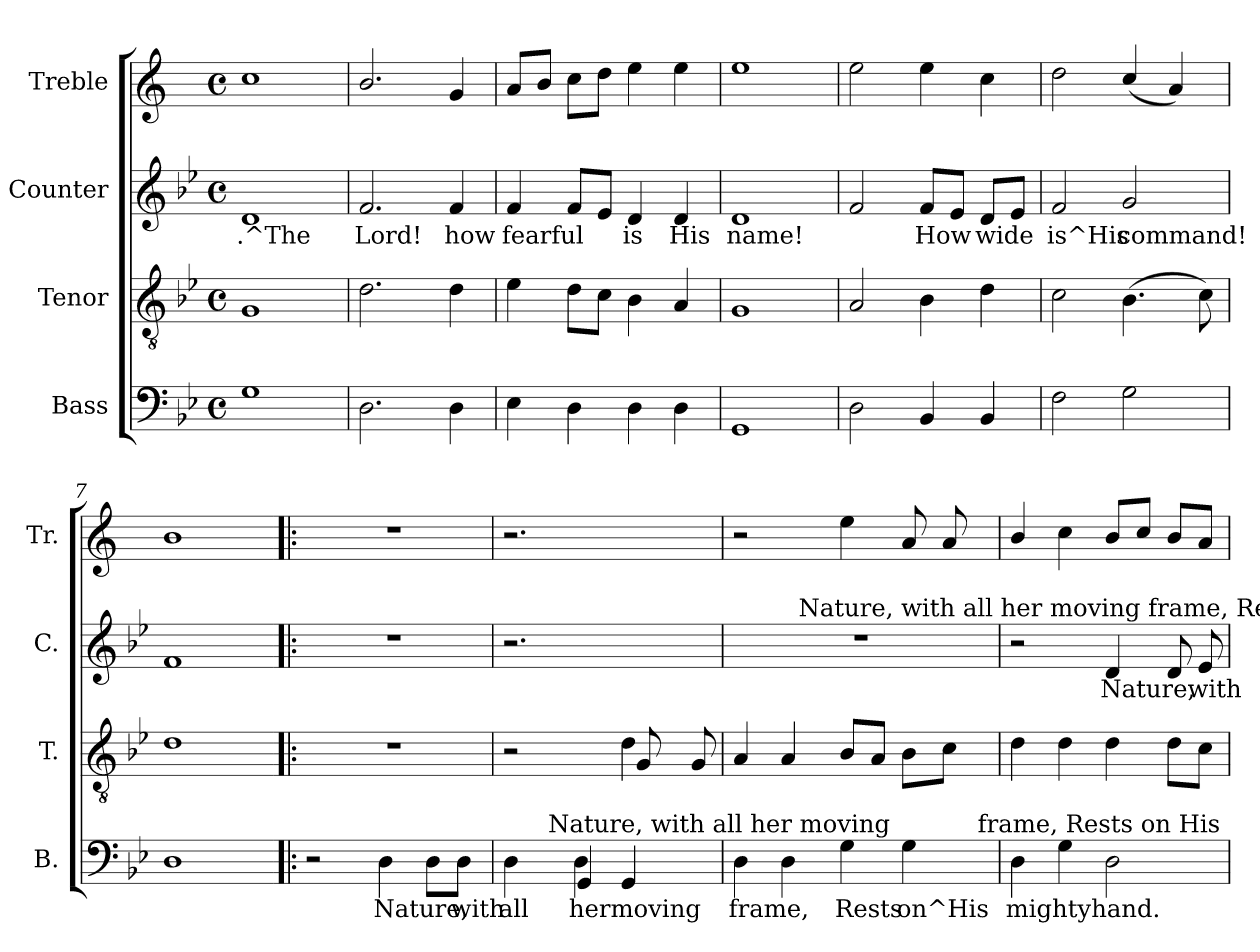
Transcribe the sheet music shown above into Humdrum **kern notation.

**kern	**text	**kern	**text	**kern	**text	**kern
*part4	*part4	*part3	*part3	*part2	*part2	*part1
*staff4	*staff4	*staff3	*staff3	*staff2	*staff2	*staff1
*I"Bass	*	*I"Tenor	*	*I"Counter	*	*I"Treble
*I'B.	*	*I'T.	*	*I'C.	*	*I'Tr.
!!LO:PB:g=z
*stria5	*	*stria5	*	*stria5	*	*stria5
*clefF4	*	*clefGv2	*	*clefG2	*	*clefG2
*	*	*	*	*	*	*ITrd1c2
*k[b-e-]	*	*k[b-e-]	*	*k[b-e-]	*	*k[b-e-]
*B-:	*	*B-:	*	*B-:	*	*B-:
*M4/4	*	*M4/4	*	*M4/4	*	*M4/4
*met(c)	*	*met(c)	*	*met(c)	*	*met(c)
=1	=1	=1	=1	=1	=1	=1
!	!LO:LY:b:cj	!	!LO:LY:b:cj	!	!LO:LY:b:rj	!
1G	.	1G	.	1d	.^The	1b-
=2	=2	=2	=2	=2	=2	=2
!	!LO:LY:b:cj	!	!LO:LY:b:cj	!	!LO:LY:b:rj	!
2.D\	.	2.d\	.	2.f/	Lord!	2.a/
!	!LO:LY:b:cj	!	!LO:LY:b:cj	!	!LO:LY:b:rj	!
4D\	.	4d\	.	4f/	how	4f/
=3	=3	=3	=3	=3	=3	=3
!	!LO:LY:b:cj	!	!LO:LY:b:cj	!	!LO:LY:b:rj	!
4E-\	.	4e-\	.	4f/	fearful	8g/L
.	.	.	.	.	.	8a/J
!	!LO:LY:b:cj	!	!LO:LY:b:cj	!	!LO:LY:b:rj	!
4D\	.	8d\L	.	8f/L	.	8b-\L
!	!	!	!LO:LY:b:cj	!	!LO:LY:b:rj	!
.	.	8c\J	.	8e-/J	.	8cc\J
!	!LO:LY:b:cj	!	!LO:LY:b:cj	!	!LO:LY:b:rj	!
4D\	.	4B-\	.	4d/	is	4dd\
!	!LO:LY:b:cj	!	!LO:LY:b:cj	!	!LO:LY:b:rj	!
4D<\	.	4A/	.	4d/	His	4dd\
=4	=4	=4	=4	=4	=4	=4
!	!LO:LY:b:cj	!	!LO:LY:b:cj	!	!LO:LY:b:rj	!
1GG	.	1G	.	1d	name!	1dd
=5	=5	=5	=5	=5	=5	=5
!	!LO:LY:b:cj	!	!LO:LY:b:cj	!	!LO:LY:b:rj	!
2D\	.	2A/	.	2f/	.	2dd>\
!	!LO:LY:b:cj	!	!LO:LY:b:cj	!	!LO:LY:b:rj	!
4BB-/	.	4B-\	.	8f/L	How	4dd\
!	!	!	!	!	!LO:LY:b:rj	!
.	.	.	.	8e-/J	.	.
!	!LO:LY:b:cj	!	!LO:LY:b:cj	!	!LO:LY:b:rj	!
4BB-/	.	4d\	.	8d/L	wide	4b-\
!	!	!	!	!	!LO:LY:b:rj	!
.	.	.	.	8e-/J	.	.
=6	=6	=6	=6	=6	=6	=6
!	!LO:LY:b:cj	!	!LO:LY:b:cj	!	!LO:LY:b:rj	!
2F\	.	2c\	.	2f/	is^His	2cc\
!	!LO:LY:b:cj	!	!LO:LY:b:cj	!	!LO:LY:b:rj	!
2G\	.	(>4.B-\	.	2g/	command!	(<4b-/
.	.	.	.	.	.	4g/)
!	!	!	!LO:LY:b:cj	!	!	!
.	.	8c\)	.	.	.	.
=7	=7	=7	=7	=7	=7	=7
!	!LO:LY:b:cj	!	!LO:LY:b:cj	!	!LO:LY:b:rj	!
1D	.	1d	.	1f	.	1a
=8!|:	=8!|:	=8!|:	=8!|:	=8!|:	=8!|:	=8!|:
2r	.	1r	.	1r	.	1r
!	!LO:LY:b:cj	!	!	!	!	!
4D\	Nature,	.	.	.	.	.
!	!LO:LY:b:cj	!	!	!	!	!
8D\L	.	.	.	.	.	.
!	!LO:LY:b:cj	!	!	!	!	!
8D\J	with	.	.	.	.	.
=9	=9	=9	=9	=9	=9	=9
!	!LO:LY:b:cj	!	!	!	!	!
*^	*	*^	*	*	*	*
*	*^	*	*	*	*	*	*	*
4D\	4ryy	8ryy	all	2r	2ryy	.	2.r	.	2.r
.	.	32ryy	.	.	.	.	.	.	.
!	!	!LO:TX:a:t=Nature, with all her moving	!	!	!	!	!	!	!
.	.	2ryy	.	.	.	.	.	.	.
!	!	!	!LO:LY:b:cj	!	!	!	!	!	!
4D\	4GG/	.	hermoving	.	.	.	.	.	.
!	!	!	!LO:LY:b:cj	!	!	!LO:LY:b:cj	!	!	!
4GG/	8ryy	.	.	4d\	8G/	.	.	.	.
.	4ryy	.	.	.	4ryy	.	.	.	.
.	.	8..ryy	.	.	.	.	.	.	.
!	!	!	!	!	!	!LO:LY:b:cj	!	!	!
8ryy	.	.	.	8G/	.	.	8ryy	.	8ryy
*	*	*	*	*v	*v	*	*	*	*
=10	=10	=10	=10	=10	=10	=10	=10	=10
!	!	!	!LO:LY:b:cj	!	!LO:LY:b:cj	!	!	!
*	*v	*v	*	*	*	*^	*	*
4D\	2ryy	frame,	4A/	.	1r	4ryy	.	2r
!	!	!LO:LY:b:cj	!	!LO:LY:b:cj	!	!	!	!
4D\	.	.	4A/	.	.	32.ryy	.	.
!	!	!	!	!	!	!LO:TX:a:t=Nature, with all her moving frame, Rests on His	!	!
.	.	.	.	.	.	2ryy	.	.
!	!	!LO:LY:b:cj	!	!LO:LY:b:cj	!	!	!	!
4G\	4ryy	Rests	8B-/L	.	.	.	.	4dd\
!	!	!	!	!LO:LY:b:cj	!	!	!	!
.	.	.	8A/J	.	.	.	.	.
!	!	!LO:LY:b:cj	!	!LO:LY:b:cj	!	!	!	!
4G\	8ryy	on^His	8B-\L	.	.	.	.	8g/
.	.	.	.	.	.	8ryy	.	.
!	!	!	!	!LO:LY:b:cj	!	!	!	!
.	16ryy	.	8c\J	.	.	.	.	8g/
.	.	.	.	.	.	16ryy	.	.
.	64ryy	.	.	.	.	.	.	.
!	!LO:TX:a:t=frame, Rests on His	!	!	!	!	!	!	!
.	32.ryy	.	.	.	.	.	.	.
.	.	.	.	.	.	64ryy	.	.
=11	=11	=11	=11	=11	=11	=11	=11	=11
!	!	!LO:LY:b:cj	!	!LO:LY:b:cj	!	!	!	!
*v	*v	*	*	*	*v	*v	*	*
4D\	mightyhand.	4d\	.	2r	.	4a/
!	!LO:LY:b:cj	!	!LO:LY:b:cj	!	!	!
4G\	.	4d\	.	.	.	4b-\
!	!LO:LY:b:cj	!	!LO:LY:b:cj	!	!LO:LY:b:rj	!
2D\	.	4d\	.	4d/	Nature,	8a/L
.	.	.	.	.	.	8b-/J
!	!	!	!LO:LY:b:cj	!	!LO:LY:b:rj	!
.	.	8d\L	.	8d/	.	8a/L
!	!	!	!LO:LY:b:cj	!	!LO:LY:b:rj	!
.	.	8c\J	.	8e-/	with	8g/J
=	=	=	=	=	=	=
*-	*-	*-	*-	*-	*-	*-
